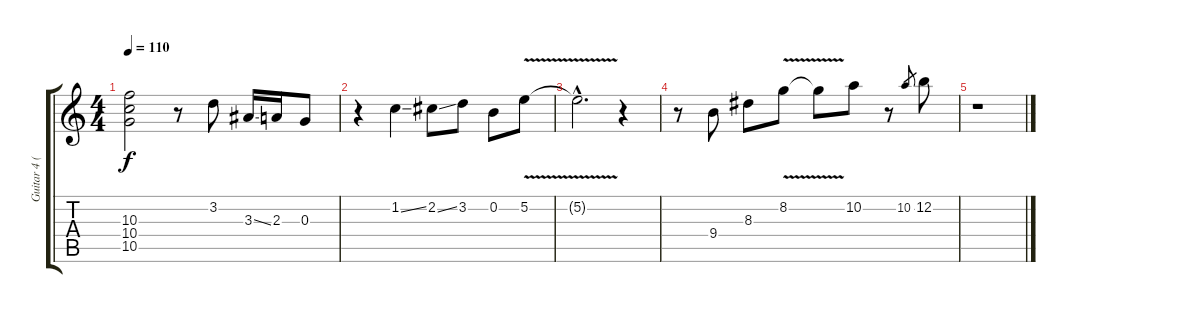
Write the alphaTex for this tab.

\track ("Guitar 4 (Lead Guitar - Use Slide!!)" "Guitar 4 (") {instrument distortionguitar}
\staff {score tabs}
\tuning (E4 B3 G3 D3 A2 E2) {hide}
\ts (4 4)
\tempo 110
\clef g2
\ks c
(10.3{t} 10.4{t} 10.5{t}).2{dy f} r.8 3.2.8 3.3{ss}.16 2.3.16 0.3.8 |
r.4 1.2{ss}.4 2.2{ss}.8 3.2.8 0.2.8 5.2{v}.8 |
5.2{hac t}.2{d} r.4 |
r.8 9.4.8 8.3.8 8.2{v}.8 8.2{t}.8 10.2.8 r.8 10.2.8{gr} 12.2.8 |
r.1
